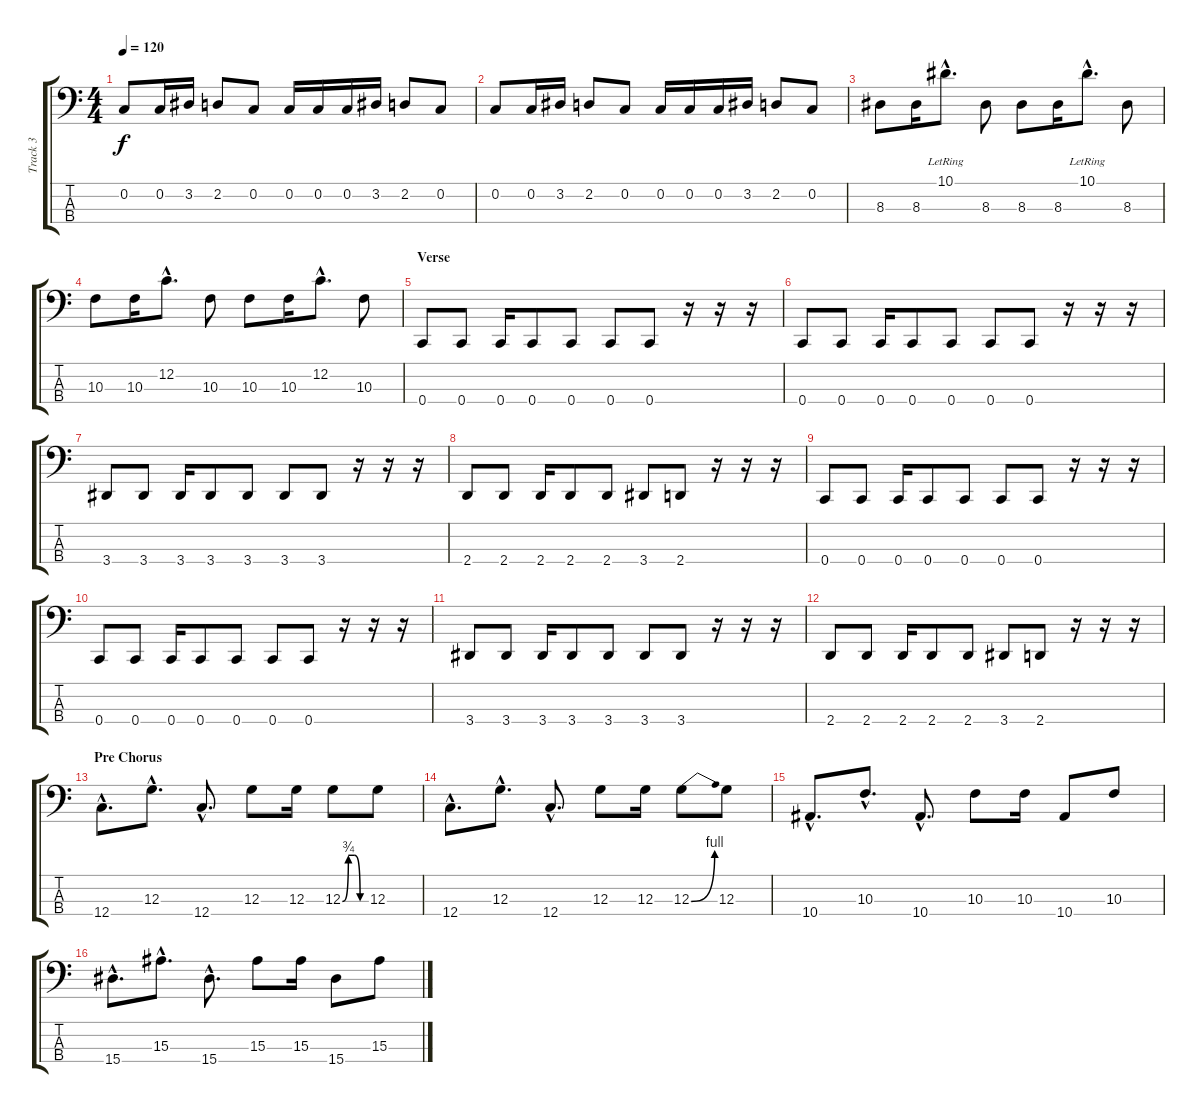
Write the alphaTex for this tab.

\track ("Track 3" "Track 3") {instrument electricbassfinger}
\staff {score tabs}
\tuning (F2 C2 G1 C1) {hide}
\ts (4 4)
\tempo 120
\clef f4
\ks c
0.2.8{dy f} 0.2.16 3.2.16 2.2.8 0.2.8 0.2.16 0.2.16 0.2.16 3.2.16 2.2.8 0.2.8 |
0.2.8 0.2.16 3.2.16 2.2.8 0.2.8 0.2.16 0.2.16 0.2.16 3.2.16 2.2.8 0.2.8 |
8.3.8 8.3.16 10.1{hac lr}.8{d} 8.3.8 8.3.8 8.3.16 10.1{hac lr}.8{d} 8.3.8 |
10.3.8 10.3.16 12.2{hac}.8{d} 10.3.8 10.3.8 10.3.16 12.2{hac}.8{d} 10.3.8 |
\section ("" "Verse")
0.4.8 0.4.8 0.4.16 0.4.8 0.4.8 0.4.8 0.4.8 r.16 r.16 r.16 |
0.4.8 0.4.8 0.4.16 0.4.8 0.4.8 0.4.8 0.4.8 r.16 r.16 r.16 |
3.4.8 3.4.8 3.4.16 3.4.8 3.4.8 3.4.8 3.4.8 r.16 r.16 r.16 |
2.4.8 2.4.8 2.4.16 2.4.8 2.4.8 3.4.8 2.4.8 r.16 r.16 r.16 |
0.4.8 0.4.8 0.4.16 0.4.8 0.4.8 0.4.8 0.4.8 r.16 r.16 r.16 |
0.4.8 0.4.8 0.4.16 0.4.8 0.4.8 0.4.8 0.4.8 r.16 r.16 r.16 |
3.4.8 3.4.8 3.4.16 3.4.8 3.4.8 3.4.8 3.4.8 r.16 r.16 r.16 |
2.4.8 2.4.8 2.4.16 2.4.8 2.4.8 3.4.8 2.4.8 r.16 r.16 r.16 |
\section ("" "Pre Chorus")
12.4{hac}.8{d} 12.3{hac}.8{d} 12.4{hac}.8{d} 12.3.8 12.3.16 12.3{be (custom 0 0 15 3 30 3 45 0 60 0)}.8 12.3.8 |
12.4{hac}.8{d} 12.3{hac}.8{d} 12.4{hac}.8{d} 12.3.8 12.3.16 12.3{be (bend 0 0 60 4)}.8 12.3.8 |
10.4{hac}.8{d} 10.3{hac}.8{d} 10.4{hac}.8{d} 10.3.8 10.3.16 10.4.8 10.3.8 |
15.4{hac}.8{d} 15.3{hac}.8{d} 15.4{hac}.8{d} 15.3.8 15.3.16 15.4.8 15.3.8
